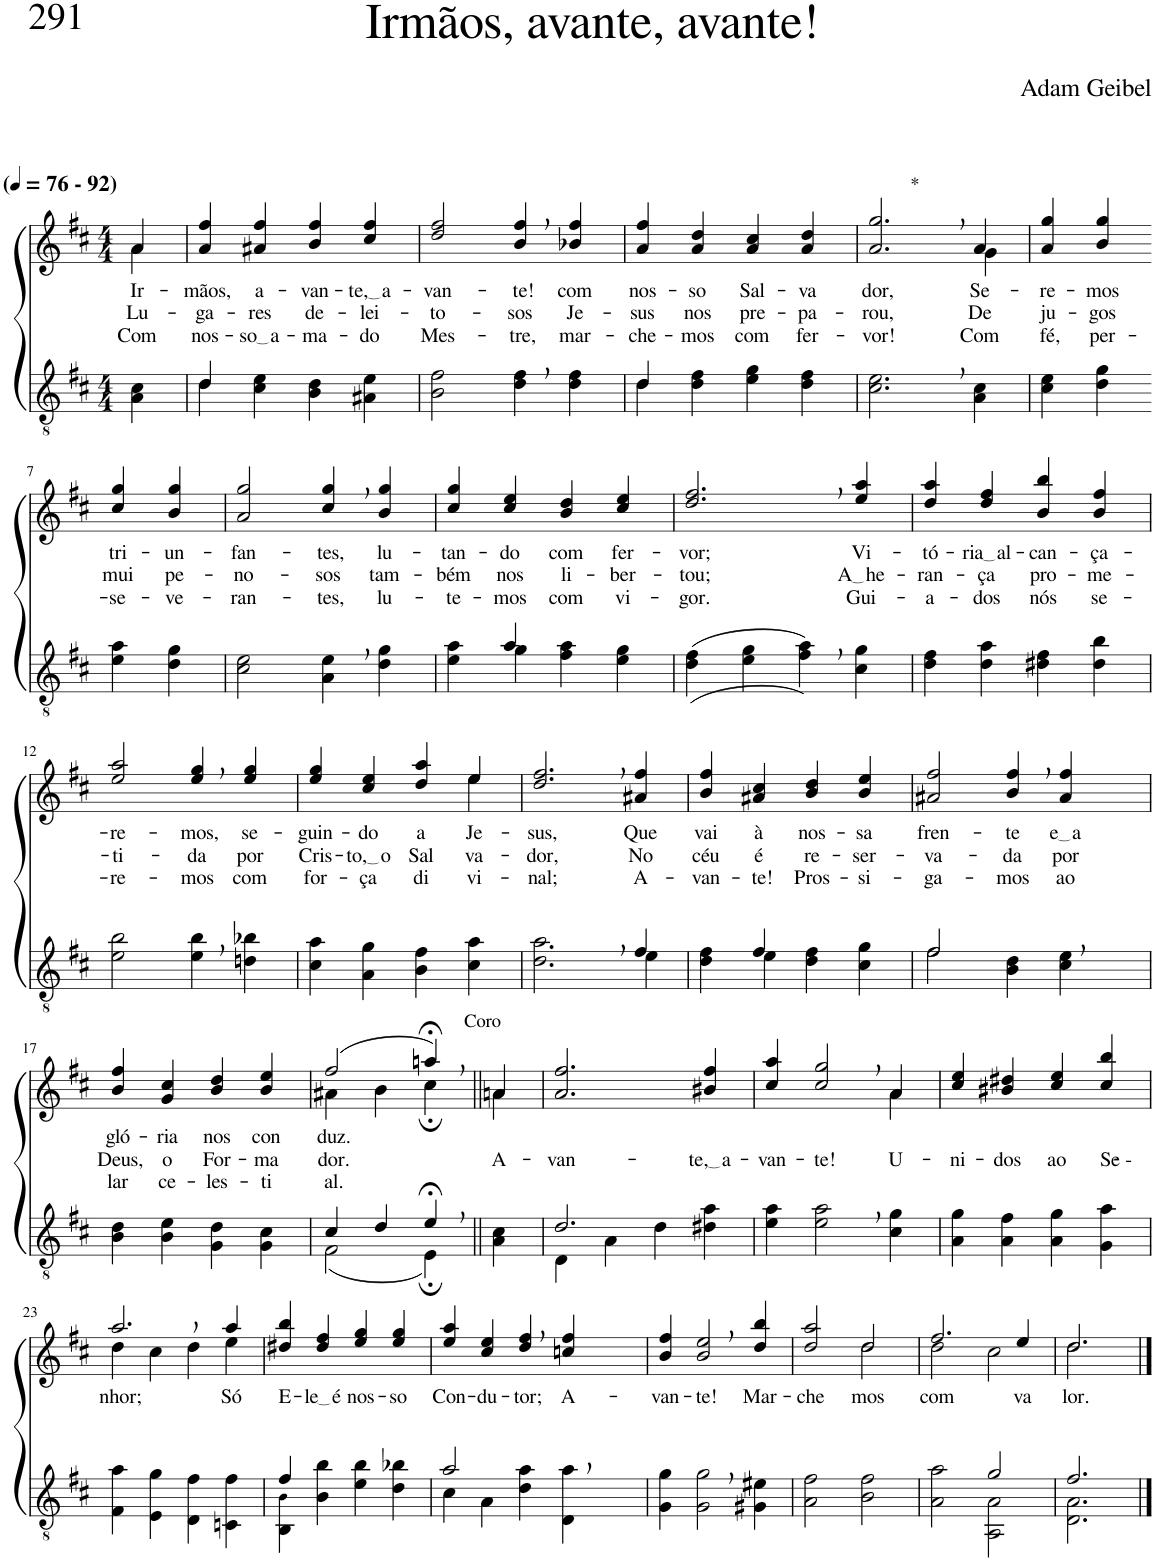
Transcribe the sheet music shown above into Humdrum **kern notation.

**kern	**kern	**text	**text	**text
*part2	*part1	*part1	*part1	*part1
*staff2	*staff1	*staff1	*staff1	*staff1
*I"Parte III e IV	*I"Parte I e II	*	*	*
*clefGv2	*clefG2	*	*	*
*Trd4c7	*Trd4c7	*	*	*
*k[f#c#]	*k[f#c#]	*	*	*
*M4/4	*M4/4	*	*	*
*MM76	*MM76	*	*	*
=1	=1	=1	=1	=1
*	*^	*	*	*
!	!LO:TX:a:B:t=(	!	!	!	!
!	!LO:TX:a:B:t=- 92)	!	!	!	!
!	!	!	!LO:LY:b	!LO:LY:b	!LO:LY:b
4A\ 4c#\	4a/	4a\	Ir-	Lu-	Com
=2	=2	=2	=2	=2	=2
*^	*	*	*	*	*
!	!	!	!	!LO:LY:b	!LO:LY:b	!LO:LY:b
*	*	*v	*v	*	*	*
4d/	4d\	4a/ 4ff#/	-mãos,	-ga-	nos-
!	!	!	!LO:LY:b	!LO:LY:b	!LO:LY:b
2.ryy	4c#\ 4e\	4a#X/ 4ff#/	a-	-res	so a
!	!	!	!LO:LY:b	!LO:LY:b	!LO:LY:b
.	4B\ 4d\	4b/ 4ff#/	-van-	de-	-ma-
!	!	!	!LO:LY:b	!LO:LY:b	!LO:LY:b
.	4A#X\ 4e\	4cc#/ 4ff#/	te, a	-lei-	-do
=3	=3	=3	=3	=3	=3
!	!	!	!LO:LY:b	!LO:LY:b	!LO:LY:b
*v	*v	*	*	*	*
2B\ 2f#\	2dd/ 2ff#/	-van-	-to-	Mes-
!	!	!LO:LY:b	!LO:LY:b	!LO:LY:b
4d\, 4f#\,	4b/, 4ff#/,	-te!	-sos	-tre,
!	!	!LO:LY:b	!LO:LY:b	!LO:LY:b
4d\ 4f#\	4b-X/ 4ff#/	com	Je-	mar-
=4	=4	=4	=4	=4
*^	*	*	*	*
!	!	!	!LO:LY:b	!LO:LY:b	!LO:LY:b
4d\	4d/	4a/ 4ff#/	nos-	-sus	-che-
!	!	!	!LO:LY:b	!LO:LY:b	!LO:LY:b
4d\ 4f#\	2.ryy	4a/ 4dd/	-so	nos	-mos
!	!	!	!LO:LY:b	!LO:LY:b	!LO:LY:b
4e\ 4g\	.	4a/ 4cc#/	Sal-	pre-	com
!	!	!	!LO:LY:b	!LO:LY:b	!LO:LY:b
4d\ 4f#\	.	4a/ 4dd/	-va	-pa-	fer-
*v	*v	*	*	*	*
=5	=5	=5	=5	=5
!	!LO:TX:a:t=*	!	!	!
!	!	!LO:LY:b	!LO:LY:b	!LO:LY:b
*	*^	*	*	*
2.c#\, 2.e\,	2.a/, 2.gg/,	2.ryy	dor,	-rou,	-vor!
!	!	!	!LO:LY:b	!LO:LY:b	!LO:LY:b
4A\ 4c#\	4a/	4g\	Se-	De	Com
=6	=6	=6	=6	=6	=6
!	!	!	!LO:LY:b	!LO:LY:b	!LO:LY:b
*	*v	*v	*	*	*
4c#\ 4e\	4a/ 4gg/	-re-	ju-	fé,
!	!	!LO:LY:b	!LO:LY:b	!LO:LY:b
4d\ 4g\	4b/ 4gg/	-mos	-gos	per-
!!LO:LB:g=z
=7-	=7-	=7-	=7-	=7-
!	!	!LO:LY:b	!LO:LY:b	!LO:LY:b
4e\ 4a\	4cc#/ 4gg/	tri-	mui	-se-
!	!	!LO:LY:b	!LO:LY:b	!LO:LY:b
4d\ 4g\	4b/ 4gg/	-un-	pe-	-ve-
=8	=8	=8	=8	=8
!	!	!LO:LY:b	!LO:LY:b	!LO:LY:b
2c#\ 2e\	2a/ 2gg/	-fan-	-no-	-ran-
!	!	!LO:LY:b	!LO:LY:b	!LO:LY:b
4A\, 4e\,	4cc#/, 4gg/,	-tes,	-sos	-tes,
!	!	!LO:LY:b	!LO:LY:b	!LO:LY:b
4d\ 4g\	4b/ 4gg/	lu-	tam-	lu-
=9	=9	=9	=9	=9
*^	*	*	*	*
!	!	!	!LO:LY:b	!LO:LY:b	!LO:LY:b
4ryy	4e\ 4a\	4cc#/ 4gg/	-tan-	-bém	-te-
!	!	!	!LO:LY:b	!LO:LY:b	!LO:LY:b
4a/	4g\	4cc#/ 4ee/	-do	nos	-mos
!	!	!	!LO:LY:b	!LO:LY:b	!LO:LY:b
2ryy	4f#\ 4a\	4b/ 4dd/	com	li-	com
!	!	!	!LO:LY:b	!LO:LY:b	!LO:LY:b
.	4e\ 4g\	4cc#/ 4ee/	fer-	-ber-	vi-
=10	=10	=10	=10	=10	=10
!	!	!	!LO:LY:b	!LO:LY:b	!LO:LY:b
*v	*v	*	*	*	*
((4d\ 4f#\	2.dd/, 2.ff#/,	-vor;	-tou;	-gor.
4e\ 4g\	.	.	.	.
4f#\, 4a\,))	.	.	.	.
!	!	!LO:LY:b	!LO:LY:b	!LO:LY:b
4c#\ 4g\	4ee/ 4aa/	Vi-	A he	Gui-
=11	=11	=11	=11	=11
!	!	!LO:LY:b	!LO:LY:b	!LO:LY:b
4d\ 4f#\	4dd/ 4aa/	-tó-	-ran-	-a-
!	!	!LO:LY:b	!LO:LY:b	!LO:LY:b
4d\ 4a\	4dd/ 4ff#/	ria al	-ça	-dos
!	!	!LO:LY:b	!LO:LY:b	!LO:LY:b
4d#X\ 4f#\	4b/ 4bb/	-can-	pro-	nós
!	!	!LO:LY:b	!LO:LY:b	!LO:LY:b
4d#\ 4b\	4b/ 4ff#/	-ça-	-me-	se-
!!LO:LB:g=z
=12	=12	=12	=12	=12
!	!	!LO:LY:b	!LO:LY:b	!LO:LY:b
2e\ 2b\	2ee/ 2aa/	-re-	-ti-	-re-
!	!	!LO:LY:b	!LO:LY:b	!LO:LY:b
4e\, 4b\,	4ee/, 4gg/,	-mos,	-da	-mos
!	!	!LO:LY:b	!LO:LY:b	!LO:LY:b
4dn\ 4b-X\	4ee/ 4gg/	se-	por	com
=13	=13	=13	=13	=13
!	!	!LO:LY:b	!LO:LY:b	!LO:LY:b
*	*^	*	*	*
4c#\ 4a\	4ee/ 4gg/	2.ryy	-guin-	Cris-	for-
!	!	!	!LO:LY:b	!LO:LY:b	!LO:LY:b
4A\ 4g\	4cc#/ 4ee/	.	-do	to, o	-ça
!	!	!	!LO:LY:b	!LO:LY:b	!LO:LY:b
4B\ 4f#\	4dd/ 4aa/	.	a	Sal-	di-
!	!	!	!LO:LY:b	!LO:LY:b	!LO:LY:b
4c#\ 4a\	4ee/	4ee\	Je-	-va-	-vi-
=14	=14	=14	=14	=14	=14
*^	*	*	*	*	*
!	!	!	!	!LO:LY:b	!LO:LY:b	!LO:LY:b
*	*	*v	*v	*	*	*
2.ryy	2.d\ 2.a\	2.dd/, 2.ff#/,	-sus,	-dor,	-nal;
!	!	!	!LO:LY:b	!LO:LY:b	!LO:LY:b
4f#/	4e\	4a#X/ 4ff#/	Que	No	A-
=15	=15	=15	=15	=15	=15
!	!	!	!LO:LY:b	!LO:LY:b	!LO:LY:b
4ryy	4d\ 4f#\	4b/ 4ff#/	vai	céu	-van-
!	!	!	!LO:LY:b	!LO:LY:b	!LO:LY:b
4f#/	4e\	4a#X/ 4cc#/	à	é	-te!
!	!	!	!LO:LY:b	!LO:LY:b	!LO:LY:b
2ryy	4d\ 4f#\	4b/ 4dd/	nos-	re-	Pros-
!	!	!	!LO:LY:b	!LO:LY:b	!LO:LY:b
.	4c#\ 4g\	4b/ 4ee/	-sa	-ser-	-si-
=16	=16	=16	=16	=16	=16
!	!	!	!LO:LY:b	!LO:LY:b	!LO:LY:b
2f#/	2f#\	2a#X/ 2ff#/	fren-	-va-	-ga-
!	!	!	!LO:LY:b	!LO:LY:b	!LO:LY:b
2ryy	4B\ 4d\	4b/, 4ff#/,	-te	-da	-mos
!	!	!	!LO:LY:b	!LO:LY:b	!LO:LY:b
.	4c#\ 4e\	4a#/ 4ff#/	e a	por	ao
!!LO:LB:g=z
=17	=17	=17	=17	=17	=17
!	!	!	!LO:LY:b	!LO:LY:b	!LO:LY:b
*v	*v	*	*	*	*
4B\ 4d\	4b/ 4ff#/	gló-	Deus,	lar
!	!	!LO:LY:b	!LO:LY:b	!LO:LY:b
4B\ 4e\	4g/ 4cc#/	-ria	o	ce-
!	!	!LO:LY:b	!LO:LY:b	!LO:LY:b
4G\ 4d\	4b/ 4dd/	nos	For-	-les-
!	!	!LO:LY:b	!LO:LY:b	!LO:LY:b
4G\ 4c#\	4b/ 4ee/	con-	-ma-	-ti-
=18	=18	=18	=18	=18
*^	*^	*	*	*
!	!	!	!	!LO:LY:b	!LO:LY:b	!LO:LY:b
4c#/	(2F#\	(2ff#/	4a#X\	-duz.	-dor.	al.
4d/	.	.	4b\	.	.	.
4e;<,/	4E;\)	4aan;<,/)	4cc#;\	.	.	.
=19||	=19||	=19||	=19||	=19||	=19||	=19||
!	!	!LO:TX:a:t=Coro	!	!	!	!
!	!	!	!	!	!LO:LY:b	!
*v	*v	*	*	*	*	*
4A\ 4c#\	4a/	4an\	.	A-	.
=20	=20	=20	=20	=20	=20
*^	*	*	*	*	*
!	!	!	!	!	!LO:LY:b	!
*	*	*v	*v	*	*	*
2.d/	4D\	2.a/ 2.ff#/	.	van-	.
.	4A\	.	.	.	.
.	4d\	.	.	.	.
!	!	!	!	!LO:LY:b	!
4ryy	4d#X\ 4a\	4b#X/ 4ff#/	.	te, a	.
=21	=21	=21	=21	=21	=21
!	!	!	!	!LO:LY:b	!
*v	*v	*^	*	*	*
4e\ 4a\	4cc#/ 4aa/	2.ryy	.	-van-	.
!	!	!	!	!LO:LY:b	!
2e\, 2a\,	2cc#/, 2gg/,	.	.	-te!	.
!	!	!	!	!LO:LY:b	!
4c#\ 4g\	4a/	4a\	.	-U-	.
=22	=22	=22	=22	=22	=22
!	!	!	!	!LO:LY:b	!
*	*v	*v	*	*	*
4A\ 4g\	4cc#/ 4ee/	.	-ni-	.
!	!	!	!LO:LY:b	!
4A\ 4f#\	4b#X/ 4dd#X/	.	-dos	.
!	!	!	!LO:LY:b	!
4A\ 4g\	4cc#/ 4ee/	.	ao	.
!	!	!	!LO:LY:b	!
4G\ 4a\	4cc#/ 4bb/	.	Se --	.
!!LO:LB:g=z
=23	=23	=23	=23	=23
*	*^	*	*	*
!	!	!	!LO:LY:b	!	!
4F#\ 4a\	2.aa,/	4dd\	nhor;	.	.
4E\ 4g\	.	4cc#\	.	.	.
4D\ 4f#\	.	4dd\	.	.	.
!	!	!	!LO:LY:b	!	!
4Cn\ 4f#\	4aa/	4ee\	Só	.	.
=24	=24	=24	=24	=24	=24
*^	*	*	*	*	*
!	!	!	!	!LO:LY:b	!	!
*	*	*v	*v	*	*	*
4f#/	4BB\ 4B!\	4dd#X/ 4bb/	E-	.	.
!	!	!	!LO:LY:b	!	!
2.ryy	4B\ 4b\	4dd#/ 4ff#/	le é	.	.
!	!	!	!LO:LY:b	!	!
.	4e\ 4b\	4ee/ 4gg/	nos-	.	.
!	!	!	!LO:LY:b	!	!
.	4d\ 4b-X\	4ee/ 4gg/	-so	.	.
=25	=25	=25	=25	=25	=25
!	!	!	!LO:LY:b	!	!
2a/	4c#\	4ee/ 4aa/	Con-	.	.
!	!	!	!LO:LY:b	!	!
.	4A\	4cc#/ 4ee/	-du-	.	.
!	!	!	!LO:LY:b	!	!
2ryy	4d\ 4a\	4dd/, 4ff#/,	-tor;	.	.
!	!	!	!LO:LY:b	!	!
.	4D\ 4a\	4ccn/ 4ff#/	A-	.	.
=26	=26	=26	=26	=26	=26
!	!	!	!LO:LY:b	!	!
*v	*v	*	*	*	*
4G\ 4g\	4b/ 4ff#/	-van-	.	.
!	!	!LO:LY:b	!	!
2G\, 2g\,	2b/, 2ee/,	-te!	.	.
!	!	!LO:LY:b	!	!
4G#X\ 4e#X\	4dd/ 4bb/	Mar-	.	.
=27	=27	=27	=27	=27
!	!	!LO:LY:b	!	!
*	*^	*	*	*
2A\ 2f#\	2dd/ 2aa/	2ryy	-che-	.	.
!	!	!	!LO:LY:b	!	!
2B\ 2f#\	2dd/	2dd\	-mos	.	.
=28	=28	=28	=28	=28	=28
*^	*	*	*	*	*
!	!	!	!	!LO:LY:b	!	!
2ryy	2A\ 2a\	2.ff#/	2dd\	com	.	.
2g/	2AA\ 2A\	.	2cc#\	.	.	.
!	!	!	!	!LO:LY:b	!	!
.	.	4ee/	.	va-	.	.
=29	=29	=29	=29	=29	=29	=29
!	!	!	!	!LO:LY:b	!	!
2.f#/	2.D\ 2.A\	2.dd/	2.dd\	-lor.	.	.
*v	*v	*	*	*	*	*
*	*v	*v	*	*	*
==	==	==	==	==
*-	*-	*-	*-	*-
